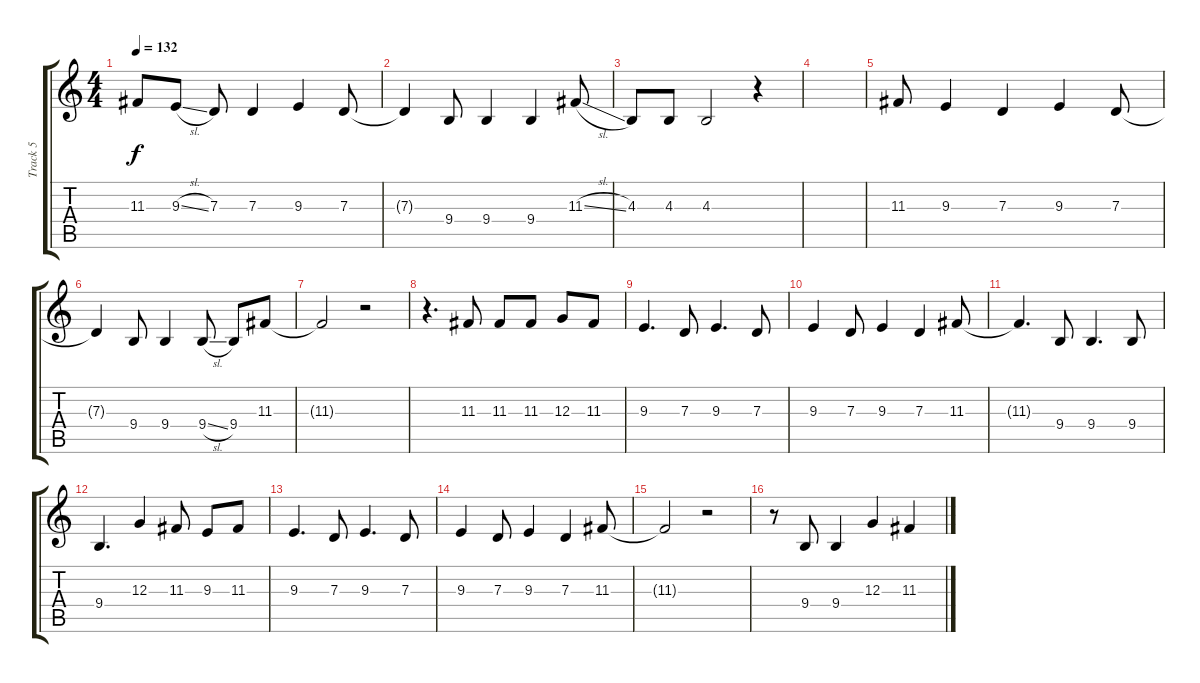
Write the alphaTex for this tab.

\track ("Track 5" "Track 5") {instrument altosax}
\staff {score tabs}
\tuning (E4 B3 G3 D3 A2 E2) {hide}
\ts (4 4)
\tempo 132
\clef g2
\ks c
11.3.8{dy f} 9.3{sl}.8 7.3.8 7.3.4 9.3.4 7.3.8 |
7.3{t}.4 9.4.8 9.4.4 9.4.4 11.3{sl}.8 |
4.3.8 4.3.8 4.3.2 r.4 |
|
11.3.8 9.3.4 7.3.4 9.3.4 7.3.8 |
7.3{t}.4 9.4.8 9.4.4 9.4{sl}.8 9.4.8 11.3.8 |
11.3{t}.2 r.2 |
r.4{d} 11.3.8 11.3.8 11.3.8 12.3.8 11.3.8 |
9.3.4{d} 7.3.8 9.3.4{d} 7.3.8 |
9.3.4 7.3.8 9.3.4 7.3.4 11.3.8 |
11.3{t}.4{d} 9.4.8 9.4.4{d} 9.4.8 |
9.4.4{d} 12.3.4 11.3.8 9.3.8 11.3.8 |
9.3.4{d} 7.3.8 9.3.4{d} 7.3.8 |
9.3.4 7.3.8 9.3.4 7.3.4 11.3.8 |
11.3{t}.2 r.2 |
r.8 9.4.8 9.4.4 12.3.4 11.3.4
